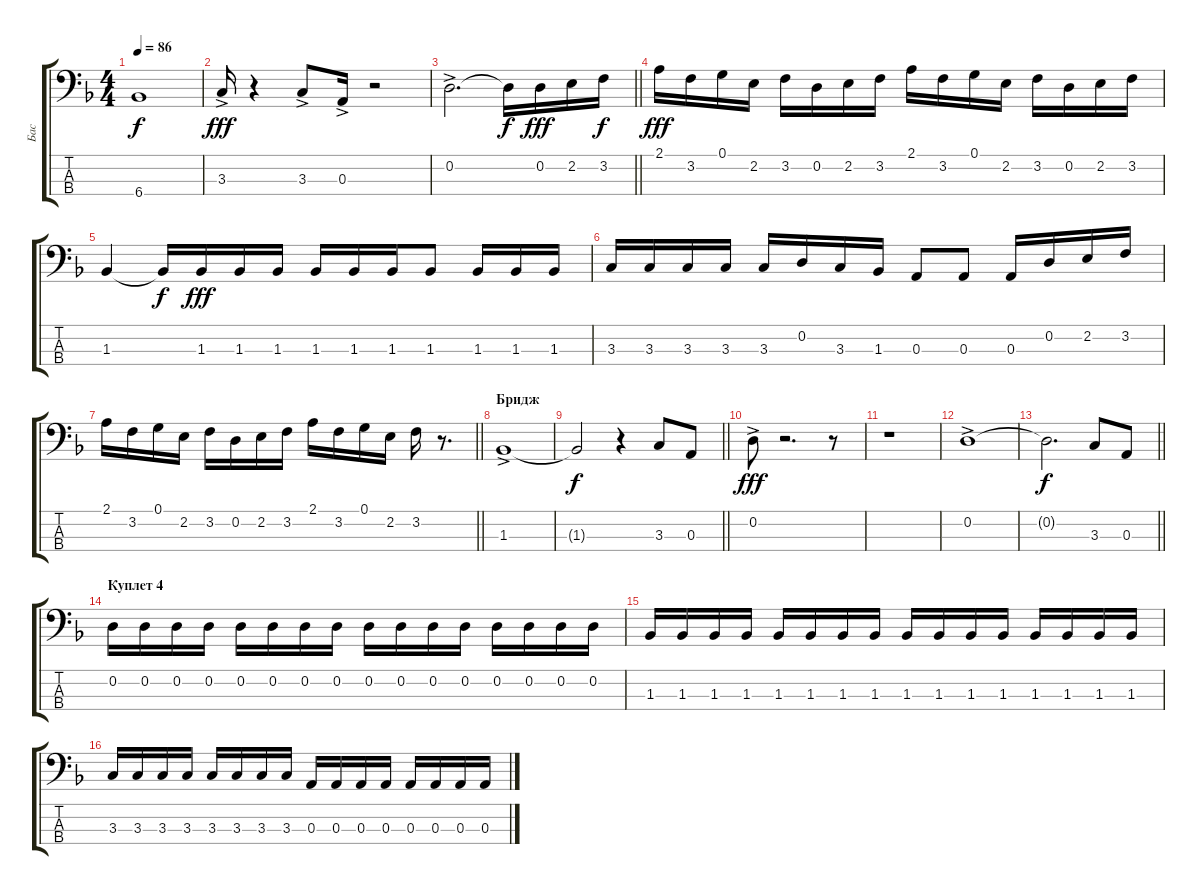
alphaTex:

\track ("Бас" "Бас") {instrument electricbasspick}
\staff {score tabs}
\tuning (G2 D2 A1 E1) {hide}
\ts (4 4)
\tempo 86
\clef f4
\ks f
6.4.1{dy f} |
3.3{ac}.16{dy fff} r.4 3.3{ac}.8 0.3{ac}.16 r.2 |
\barLineRight lightlight
0.2{ac}.2{d} 0.2{t}.16{dy f} 0.2.16{dy fff} 2.2.16 3.2.16{dy f} |
2.1.16{dy fff} 3.2.16 0.1.16 2.2.16 3.2.16 0.2.16 2.2.16 3.2.16 2.1.16 3.2.16 0.1.16 2.2.16 3.2.16 0.2.16 2.2.16 3.2.16 |
1.3.4 1.3{t}.16{dy f} 1.3.16{dy fff} 1.3.16 1.3.16 1.3.16 1.3.16 1.3.16 1.3.8 1.3.16 1.3.16 1.3.16 |
3.3.16 3.3.16 3.3.16 3.3.16 3.3.16 0.2.16 3.3.16 1.3.16 0.3.8 0.3.8 0.3.16 0.2.16 2.2.16 3.2.16 |
\barLineRight lightlight
2.1.16 3.2.16 0.1.16 2.2.16 3.2.16 0.2.16 2.2.16 3.2.16 2.1.16 3.2.16 0.1.16 2.2.16 3.2.16 r.8{d} |
\section ("" "Бридж")
1.3{ac}.1 |
\barLineRight lightlight
1.3{t}.2{dy f} r.4 3.3.8 0.3.8 |
0.2{ac}.8{dy fff} r.2{d} r.8 |
r.1 |
0.2{ac}.1 |
\barLineRight lightlight
0.2{t}.2{d dy f} 3.3.8 0.3.8 |
\section ("" "Куплет 4")
0.2.16 0.2.16 0.2.16 0.2.16 0.2.16 0.2.16 0.2.16 0.2.16 0.2.16 0.2.16 0.2.16 0.2.16 0.2.16 0.2.16 0.2.16 0.2.16 |
1.3.16 1.3.16 1.3.16 1.3.16 1.3.16 1.3.16 1.3.16 1.3.16 1.3.16 1.3.16 1.3.16 1.3.16 1.3.16 1.3.16 1.3.16 1.3.16 |
3.3.16 3.3.16 3.3.16 3.3.16 3.3.16 3.3.16 3.3.16 3.3.16 0.3.16 0.3.16 0.3.16 0.3.16 0.3.16 0.3.16 0.3.16 0.3.16
